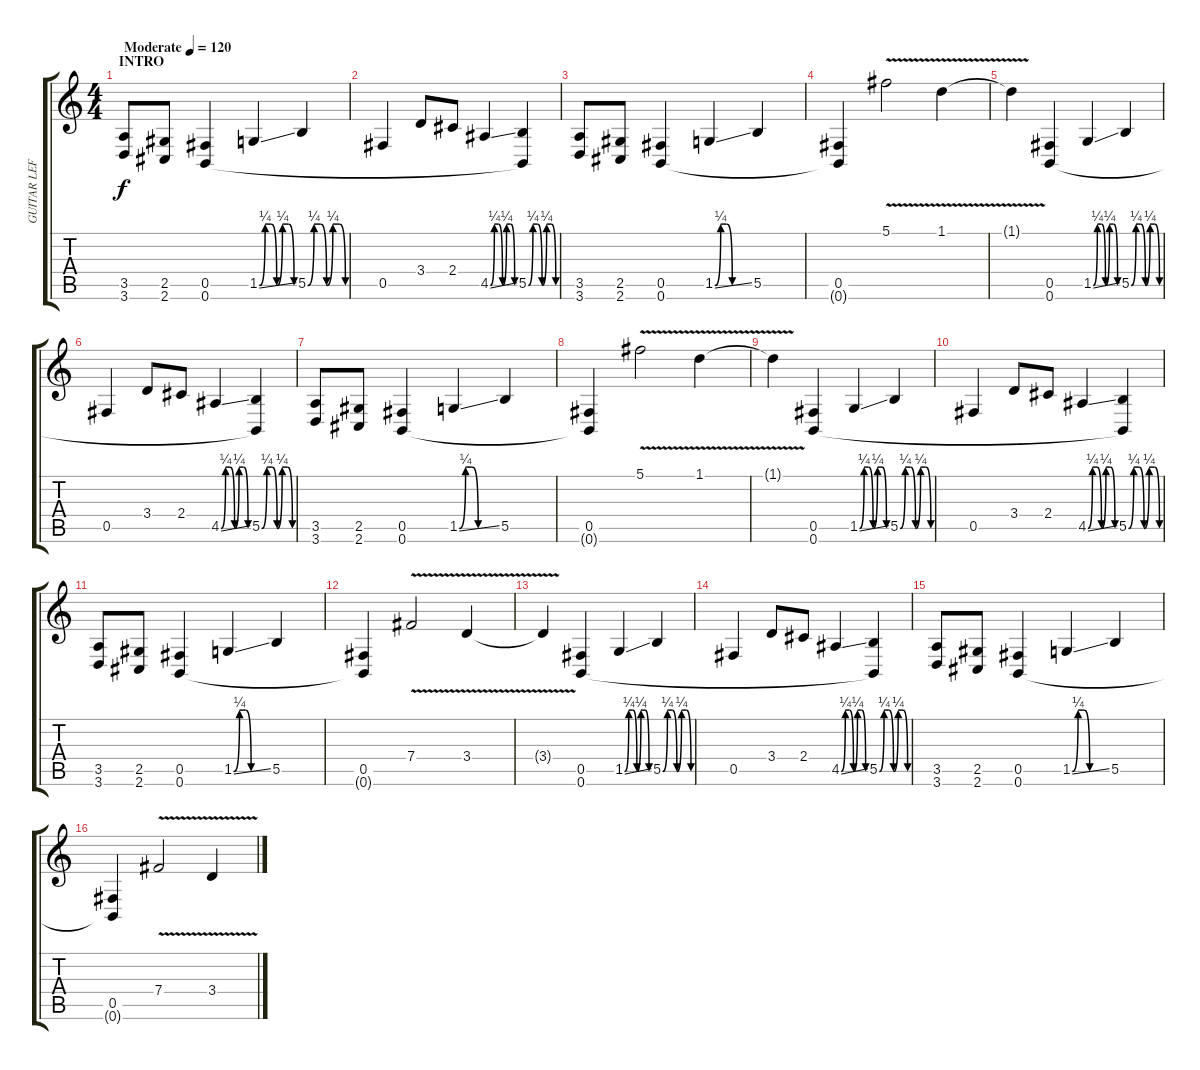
\track ("GUITAR LEFT" "GUITAR LEF") {instrument distortionguitar}
\staff {score tabs}
\tuning (Db4 Ab3 E3 B2 Gb2 B1) {hide}
\ts (4 4)
\section ("" "INTRO")
\tempo (120 "Moderate")
\clef g2
\ks c
(3.5 3.6).8{dy f instrument distortionguitar} (2.5 2.6).8 (0.5 0.6).4 1.5{be (custom 0 0 10 1 20 1 30 0 40 1 50 1 60 0) ss}.4 5.5{be (custom 0 0 10 1 20 1 30 0 40 1 50 1 60 0)}.4 |
0.5.4 3.4.8 2.4.8 4.5{be (custom 0 0 10 1 20 1 30 0 40 1 50 1 60 0) ss}.4 (5.5{be (custom 0 0 10 1 20 1 30 0 40 1 50 1 60 0)} 0.6{t}).4 |
(3.5 3.6).8 (2.5 2.6).8 (0.5 0.6).4 1.5{be (custom 0 0 10 1 20 1 30 0 60 0) ss}.4 5.5.4 |
(0.5 0.6{t}).4 5.1{v}.2 1.1{v}.4 |
1.1{t}.4 (0.5 0.6).4 1.5{be (custom 0 0 10 1 20 1 30 0 40 1 50 1 60 0) ss}.4 5.5{be (custom 0 0 10 1 20 1 30 0 40 1 50 1 60 0)}.4 |
0.5.4 3.4.8 2.4.8 4.5{be (custom 0 0 10 1 20 1 30 0 40 1 50 1 60 0) ss}.4 (5.5{be (custom 0 0 10 1 20 1 30 0 40 1 50 1 60 0)} 0.6{t}).4 |
(3.5 3.6).8 (2.5 2.6).8 (0.5 0.6).4 1.5{be (custom 0 0 10 1 20 1 30 0 60 0) ss}.4 5.5.4 |
(0.5 0.6{t}).4 5.1{v}.2 1.1{v}.4 |
1.1{t}.4 (0.5 0.6).4 1.5{be (custom 0 0 10 1 20 1 30 0 40 1 50 1 60 0) ss}.4 5.5{be (custom 0 0 10 1 20 1 30 0 40 1 50 1 60 0)}.4 |
0.5.4 3.4.8 2.4.8 4.5{be (custom 0 0 10 1 20 1 30 0 40 1 50 1 60 0) ss}.4 (5.5{be (custom 0 0 10 1 20 1 30 0 40 1 50 1 60 0)} 0.6{t}).4 |
(3.5 3.6).8 (2.5 2.6).8 (0.5 0.6).4 1.5{be (custom 0 0 10 1 20 1 30 0 60 0) ss}.4 5.5.4 |
(0.5 0.6{t}).4 7.4{v}.2 3.4{v}.4 |
3.4{t}.4 (0.5 0.6).4 1.5{be (custom 0 0 10 1 20 1 30 0 40 1 50 1 60 0) ss}.4 5.5{be (custom 0 0 10 1 20 1 30 0 40 1 50 1 60 0)}.4 |
0.5.4 3.4.8 2.4.8 4.5{be (custom 0 0 10 1 20 1 30 0 40 1 50 1 60 0) ss}.4 (5.5{be (custom 0 0 10 1 20 1 30 0 40 1 50 1 60 0)} 0.6{t}).4 |
(3.5 3.6).8 (2.5 2.6).8 (0.5 0.6).4 1.5{be (custom 0 0 10 1 20 1 30 0 60 0) ss}.4 5.5.4 |
(0.5 0.6{t}).4 7.4{v}.2 3.4{v}.4
